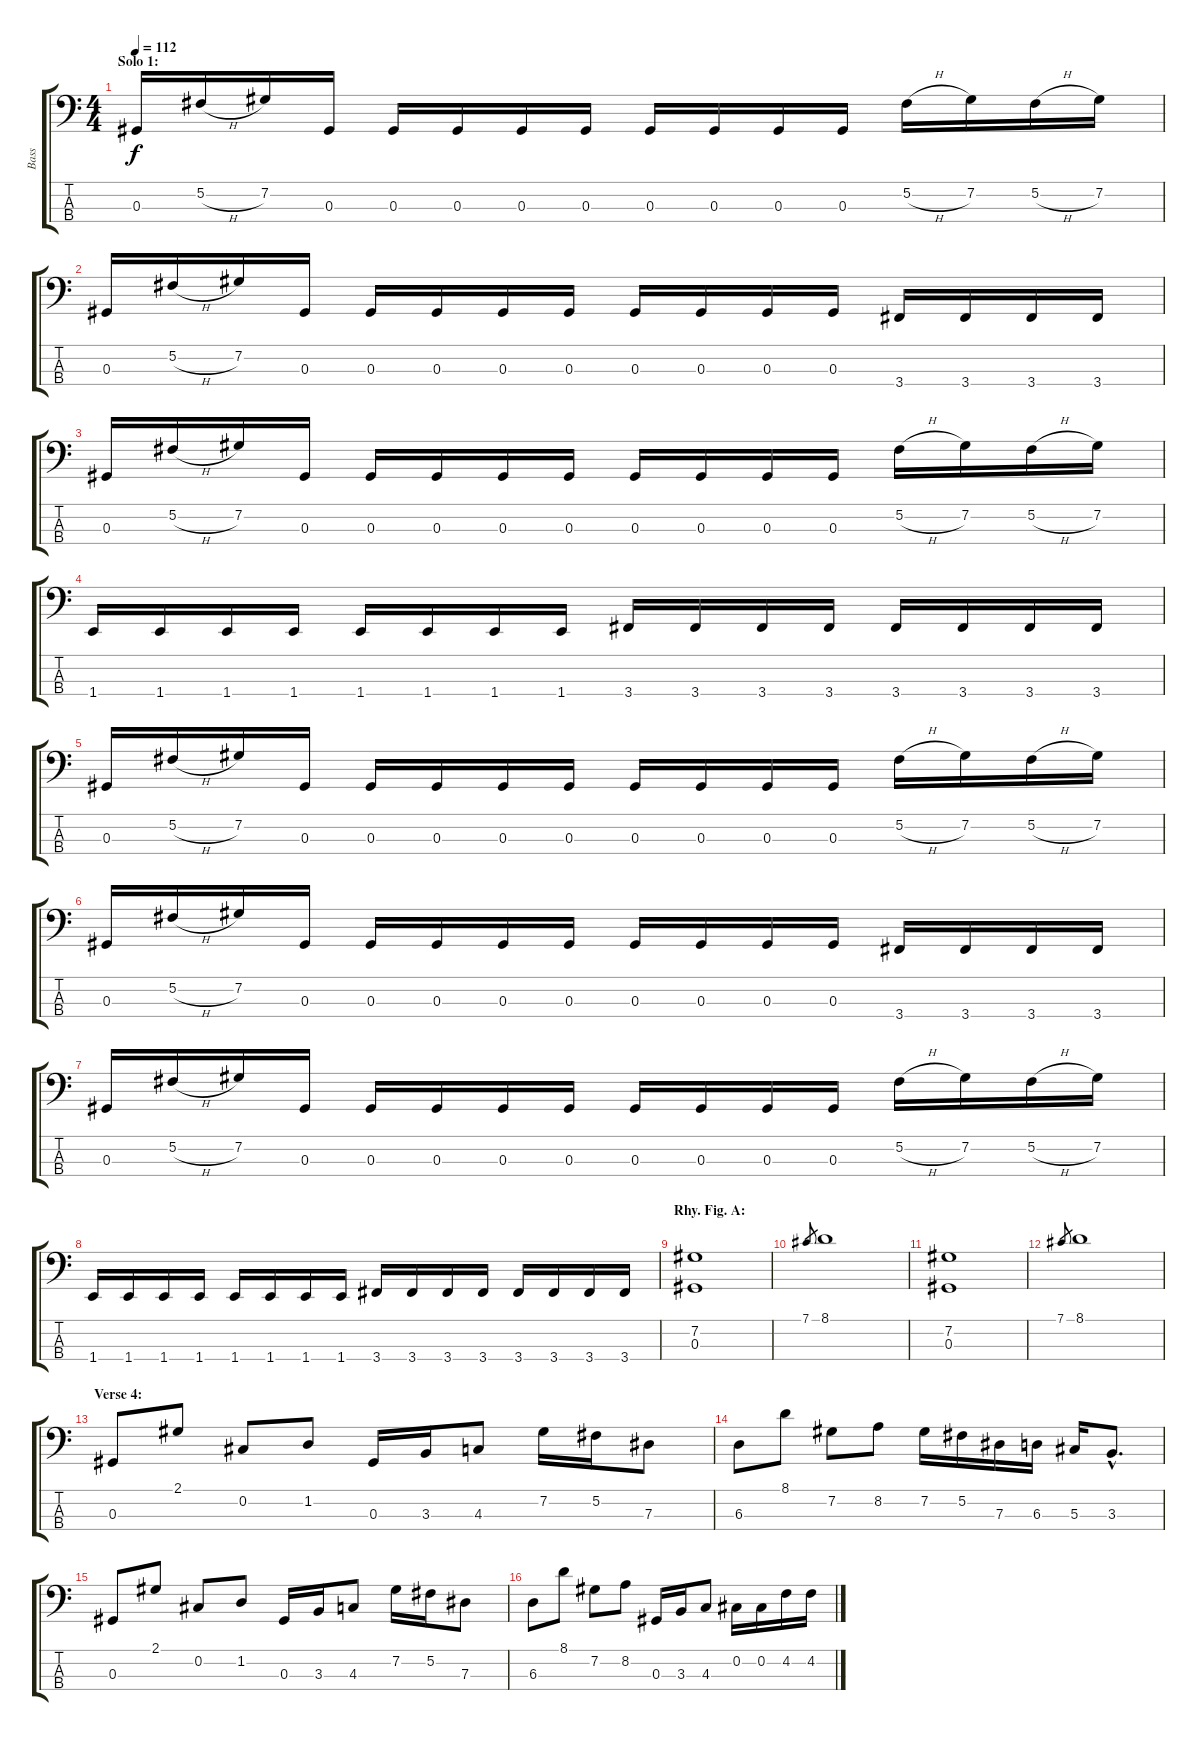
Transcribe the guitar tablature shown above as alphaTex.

\track ("Bass" "Bass") {instrument electricbasspick}
\staff {score tabs}
\tuning (Gb2 Db2 Ab1 Eb1) {hide}
\ts (4 4)
\section ("" "Solo 1:")
\tempo 112
\clef f4
\ks c
0.3.16{dy f} 5.2{h}.16 7.2.16 0.3.16 0.3.16 0.3.16 0.3.16 0.3.16 0.3.16 0.3.16 0.3.16 0.3.16 5.2{h}.16 7.2.16 5.2{h}.16 7.2.16 |
0.3.16 5.2{h}.16 7.2.16 0.3.16 0.3.16 0.3.16 0.3.16 0.3.16 0.3.16 0.3.16 0.3.16 0.3.16 3.4.16 3.4.16 3.4.16 3.4.16 |
0.3.16 5.2{h}.16 7.2.16 0.3.16 0.3.16 0.3.16 0.3.16 0.3.16 0.3.16 0.3.16 0.3.16 0.3.16 5.2{h}.16 7.2.16 5.2{h}.16 7.2.16 |
1.4.16 1.4.16 1.4.16 1.4.16 1.4.16 1.4.16 1.4.16 1.4.16 3.4.16 3.4.16 3.4.16 3.4.16 3.4.16 3.4.16 3.4.16 3.4.16 |
0.3.16 5.2{h}.16 7.2.16 0.3.16 0.3.16 0.3.16 0.3.16 0.3.16 0.3.16 0.3.16 0.3.16 0.3.16 5.2{h}.16 7.2.16 5.2{h}.16 7.2.16 |
0.3.16 5.2{h}.16 7.2.16 0.3.16 0.3.16 0.3.16 0.3.16 0.3.16 0.3.16 0.3.16 0.3.16 0.3.16 3.4.16 3.4.16 3.4.16 3.4.16 |
0.3.16 5.2{h}.16 7.2.16 0.3.16 0.3.16 0.3.16 0.3.16 0.3.16 0.3.16 0.3.16 0.3.16 0.3.16 5.2{h}.16 7.2.16 5.2{h}.16 7.2.16 |
1.4.16 1.4.16 1.4.16 1.4.16 1.4.16 1.4.16 1.4.16 1.4.16 3.4.16 3.4.16 3.4.16 3.4.16 3.4.16 3.4.16 3.4.16 3.4.16 |
\section ("" "Rhy. Fig. A:")
(7.2 0.3).1 |
7.1.8{gr} 8.1.1 |
(7.2 0.3).1 |
7.1.8{gr} 8.1.1 |
\section ("" "Verse 4:")
0.3.8 2.1.8 0.2.8 1.2.8 0.3.16 3.3.16 4.3.8 7.2.16 5.2.16 7.3.8 |
6.3.8 8.1.8 7.2.8 8.2.8 7.2.16 5.2.16 7.3.16 6.3.16 5.3.16 3.3{hac}.8{d} |
0.3.8 2.1.8 0.2.8 1.2.8 0.3.16 3.3.16 4.3.8 7.2.16 5.2.16 7.3.8 |
6.3.8 8.1.8 7.2.8 8.2.8 0.3.16 3.3.16 4.3.8 0.2.16 0.2.16 4.2.16 4.2.16
